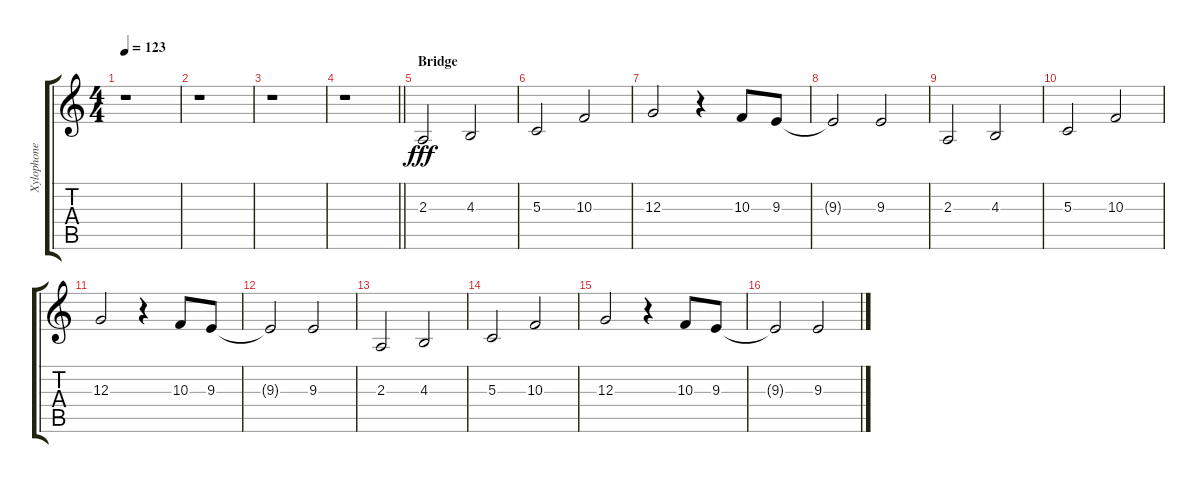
\track ("Xylophone" "Xylophone") {instrument musicbox}
\staff {score tabs}
\tuning (E4 B3 G3 D3 A2 E2) {hide}
\ts (4 4)
\tempo 123
\clef g2
\ks c
r.1{dy f} |
r.1 |
r.1 |
\barLineRight lightlight
r.1 |
\section ("" "Bridge")
2.3.2{dy fff} 4.3.2 |
5.3.2 10.3.2 |
12.3.2 r.4 10.3.8 9.3.8 |
9.3{t}.2 9.3.2 |
2.3.2 4.3.2 |
5.3.2 10.3.2 |
12.3.2 r.4 10.3.8 9.3.8 |
9.3{t}.2 9.3.2 |
2.3.2 4.3.2 |
5.3.2 10.3.2 |
12.3.2 r.4 10.3.8 9.3.8 |
9.3{t}.2 9.3.2
